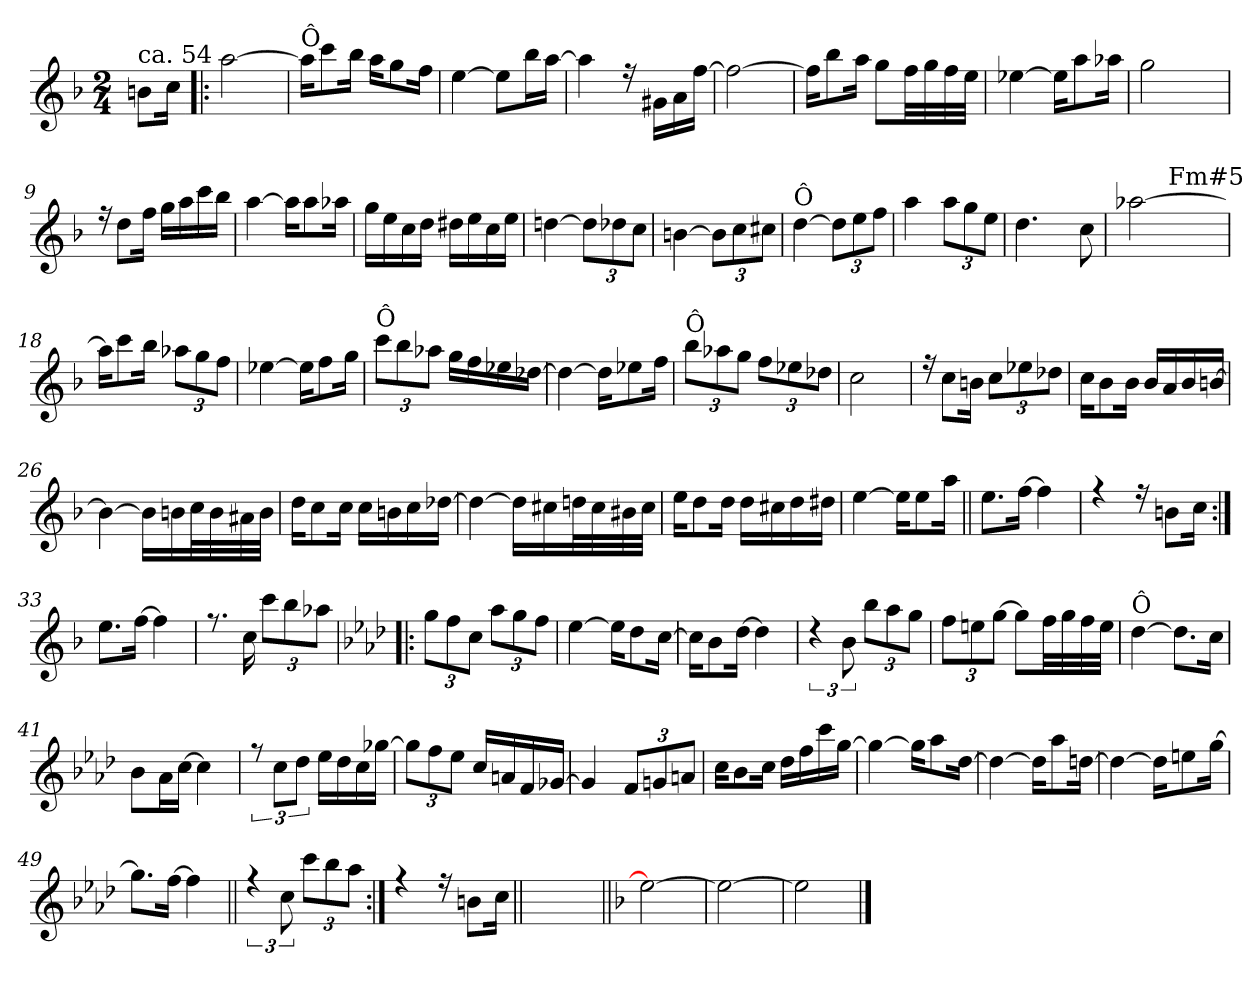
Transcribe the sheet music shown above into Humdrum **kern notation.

**kern
*part1
*staff1
*clefG2
*k[b-]
*F:
*M2/4
=
!LO:TX:a:t=ca. 54
8bn\L
16cc\Jk
=1!|:
*^
[<2aa\	2ryy
=2	=2
!LO:TX:a:t=Ô	!
16aa\KL]	2ryy
8ccc\	.
16bb-\Jk	.
16aa\KL	.
8gg\	.
16ff\Jk	.
=3	=3
[<4ee\	2ryy
8ee\L]	.
16bb-\L	.
[<16aa\JJ	.
=4	=4
4aa\]	2ryy
16rff	.
16g#X\LL	.
16a\	.
[<16ff\JJ	.
!!LO:LB:g=z	!!
=5	=5
2ff\_	2ryy
=6	=6
16ff\KL]	4ryy
8bb-\	.
16aa\Jk	.
8gg\L	4ryy
32ff\LL	.
32gg\	.
32ff\	.
32ee\JJJ	.
=7	=7
[<4ee-X\	2ryy
16ee-\KL]	.
8aa\	.
16aa-X\Jk	.
=8	=8
2gg\	4ryy
.	4ryy
!!LO:LB:g=z	!!
=9	=9
16rff	2ryy
8dd\L	.
16ff\Jk	.
16gg\LL	.
16aa\	.
16ccc\	.
16bb-\JJ	.
=10	=10
[<4aa\	2ryy
16aa\KL]	.
8aa\	.
16aa-X\Jk	.
=11	=11
16gg\LL	2ryy
16ee\	.
16cc\	.
16dd\JJ	.
16dd#X\LL	.
16ee\	.
16cc\	.
16ee\JJ	.
=12	=12
[<4ddn\	2ryy
12dd\L]	.
12dd-X\	.
12cc\J	.
!!LO:LB:g=z	!!
=13	=13
[<4bn\	2ryy
12b\L]	.
12cc\	.
12cc#X\J	.
=14	=14
!LO:TX:a:t=Ô	!
[<4dd\	2ryy
12dd\L]	.
12ee\	.
12ff\J	.
=15	=15
4aa\	2ryy
12aa\L	.
12gg\	.
12ee\J	.
=16	=16
4.dd\	4ryy
.	4ryy
8cc\	.
=17	=17
[>2aa-X\	4ryy
!	!LO:TX:a:t=Fm#5
.	4ryy
!!LO:LB:g=z	!!
=18	=18
16aa-\KL]	4ryy
8ccc\	.
16bb-\Jk	.
12aa-X\L	4ryy
12gg\	.
12ff\J	.
=19	=19
[<4ee-X\	2ryy
16ee-\KL]	.
8ff\	.
16gg\Jk	.
=20	=20
!LO:TX:a:t=Ô	!
12ccc\L	2ryy
12bb-\	.
12aa-X\J	.
16gg\LL	.
16ff\	.
16ee-X\	.
[<16dd-X\JJ	.
=21	=21
4dd-\_	2ryy
16dd-\KL]	.
8ee-X\	.
16ff\Jk	.
=22	=22
!LO:TX:a:t=Ô	!
12bb-\L	2ryy
12aa-X\	.
12gg\J	.
12ff\L	.
12ee-X\	.
12dd-X\J	.
!!LO:LB:g=z	!!
=23	=23
2cc\	2ryy
=24	=24
16rff	2ryy
8cc\L	.
16bn\Jk	.
12cc\L	.
12ee-X\	.
12dd-X\J	.
=25	=25
16cc\KL	2ryy
8b-\	.
16b-\Jk	.
16b-/LL	.
16a/	.
16b-/	.
[>16bn/JJ	.
=26	=26
4b\_	2ryy
16b\LL]	.
16bn\	.
32cc\L	.
32b\	.
32a#X\	.
32b\JJJ	.
!!LO:LB:g=z	!!
=27	=27
16dd\KL	2ryy
8cc\	.
16cc\Jk	.
16cc\LL	.
16bn\	.
16cc\	.
[<16dd-X\JJ	.
=28	=28
4dd-\_	2ryy
16dd-\LL]	.
16cc#X\	.
32ddn\L	.
32cc#\	.
32b#X\	.
32cc#\JJJ	.
=29	=29
16ee\KL	2ryy
8dd\	.
16dd\Jk	.
16dd\LL	.
16cc#X\	.
16dd\	.
16dd#X\JJ	.
=30	=30
[<4ee\	2ryy
16ee\KL]	.
8ee\	.
16aa\Jk	.
!!LO:LB:g=z	!!
=31||	=31||
8.ee\L	2ryy
[<16ff\Jk	.
4ff\]	.
=32	=32
4rff	2ryy
16rff	.
8bn\L	.
16cc\Jk	.
=33:|!	=33:|!
8.ee\L	2ryy
[<16ff\Jk	.
4ff\]	.
=34	=34
8.rff	2ryy
16cc\	.
12ccc\L	.
12bb-\	.
12aa-X\J	.
!!LO:PB:g=z	!!
=35!|:	=35!|:
*k[b-e-a-d-]	*
*A-:	*
12gg\L	4ryy
12ff\	.
12cc\J	.
12aa-\L	4ryy
12gg\	.
12ff\J	.
=36	=36
[<4ee-\	2ryy
16ee-\KL]	.
8dd-\	.
[<16cc\Jk	.
=37	=37
16cc\KL]	4ryy
8b-\	.
[<16dd-\Jk	.
4dd-\]	4ryy
=38	=38
6rcc	2ryy
12b-\	.
12bb-\L	.
12aa-\	.
12gg\J	.
!!LO:LB:g=z	!!
=39	=39
12ff\L	2ryy
12een\	.
[<12gg\J	.
8gg\L]	.
32ff\LL	.
32gg\	.
32ff\	.
32ee\JJJ	.
=40	=40
!LO:TX:a:t=Ô	!
[<4dd-\	2ryy
8.dd-\L]	.
16cc\Jk	.
=41	=41
8b-\L	4ryy
16a-\L	.
[<16cc\JJ	.
4cc\]	4ryy
=42	=42
12rff	2ryy
12cc\L	.
12dd-\J	.
16ee-\LL	.
16dd-\	.
16cc\	.
[<16gg-X\JJ	.
!!LO:LB:g=z	!!
=43	=43
12gg-\L]	2ryy
12ff\	.
12ee-\J	.
16cc/LL	.
16an/	.
16f/	.
[>16g-X/JJ	.
=44	=44
4g-/]	4ryy
12f/L	4ryy
12gn/	.
12an/J	.
=45	=45
16cc\KL	2ryy
8b-\	.
16cc\Jk	.
16dd-\LL	.
16ff\	.
16ccc\	.
[<16gg\JJ	.
=46	=46
4gg\_	2ryy
16gg\KL]	.
8aa-\	.
[<16dd-\Jk	.
!!LO:LB:g=z	!!
=47	=47
4dd-\_	2ryy
16dd-\KL]	.
8aa-\	.
[<16ddn\Jk	.
=48	=48
4dd\_	4ryy
16dd\KL]	4ryy
8een\	.
[<16gg\Jk	.
=49	=49
8.gg\L]	2ryy
[<16ff\Jk	.
4ff\]	.
=50||	=50||
6rff	2ryy
12cc\	.
12ccc\L	.
12bb-\	.
12aa-\J	.
!!LO:LB:g=z	!!
=51:|!	=51:|!
4rff	2ryy
16rff	.
8bn\L	.
16cc\Jk	.
*v	*v
=51X1||
*stria0
2ryy
=52||
*stria5
*k[b-]
*F:
*^
2ee\_	2ryy
*v	*v
=53
2ee\_
=54
2ee\]
==
*-
